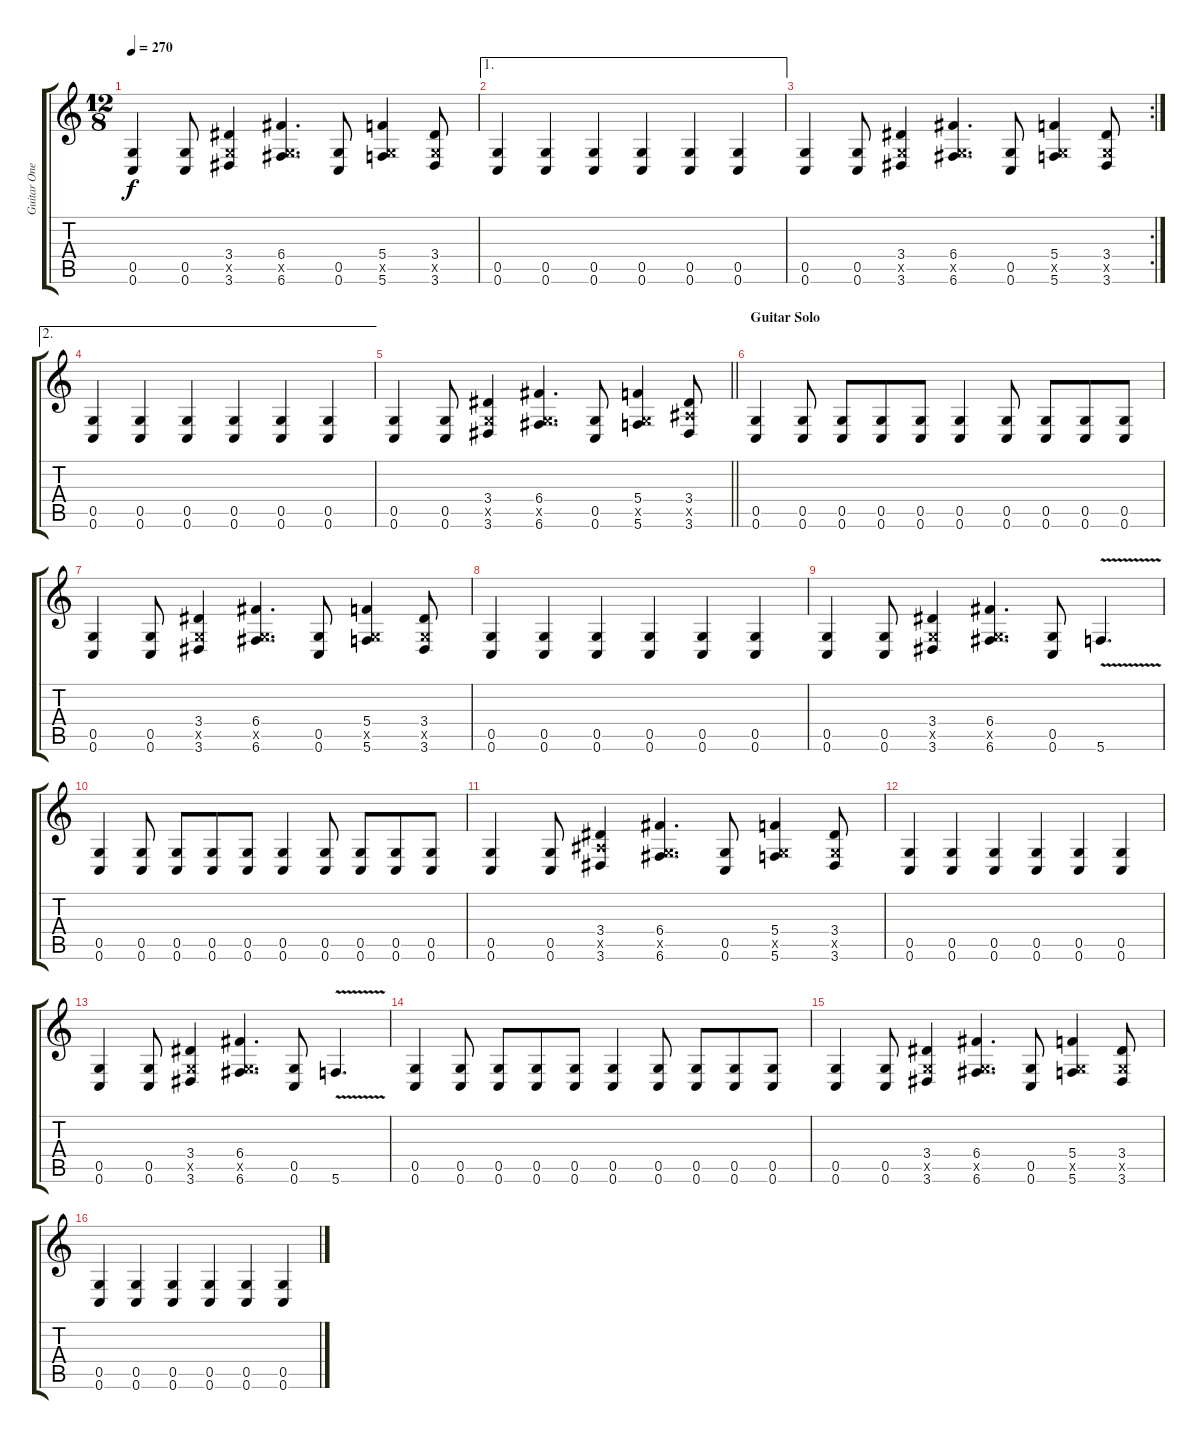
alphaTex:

\track ("Guitar One" "Guitar One") {instrument overdrivenguitar}
\staff {score tabs}
\tuning (D4 A3 F3 C3 G2 C2) {hide}
\ts (12 8)
\tempo 270
\clef g2
\ks c
(0.5 0.6).4{dy f} (0.5 0.6).8 (3.4 0.5{x} 3.6).4 (6.4 0.5{x} 6.6).4{d} (0.5 0.6).8 (5.4 0.5{x} 5.6).4 (3.4 0.5{x} 3.6).8 |
\ae 1
(0.5 0.6).4 (0.5 0.6).4 (0.5 0.6).4 (0.5 0.6).4 (0.5 0.6).4 (0.5 0.6).4 |
\rc 2
(0.5 0.6).4 (0.5 0.6).8 (3.4 0.5{x} 3.6).4 (6.4 0.5{x} 6.6).4{d} (0.5 0.6).8 (5.4 0.5{x} 5.6).4 (3.4 0.5{x} 3.6).8 |
\ae 2
(0.5 0.6).4 (0.5 0.6).4 (0.5 0.6).4 (0.5 0.6).4 (0.5 0.6).4 (0.5 0.6).4 |
\barLineRight lightlight
(0.5 0.6).4 (0.5 0.6).8 (3.4 0.5{x} 3.6).4 (6.4 0.5{x} 6.6).4{d} (0.5 0.6).8 (5.4 0.5{x} 5.6).4 (3.4 3.5{x} 3.6).8 |
\section ("" "Guitar Solo")
(0.5 0.6).4 (0.5 0.6).8 (0.5 0.6).8 (0.5 0.6).8 (0.5 0.6).8 (0.5 0.6).4 (0.5 0.6).8 (0.5 0.6).8 (0.5 0.6).8 (0.5 0.6).8 |
(0.5 0.6).4 (0.5 0.6).8 (3.4 0.5{x} 3.6).4 (6.4 0.5{x} 6.6).4{d} (0.5 0.6).8 (5.4 0.5{x} 5.6).4 (3.4 0.5{x} 3.6).8 |
(0.5 0.6).4 (0.5 0.6).4 (0.5 0.6).4 (0.5 0.6).4 (0.5 0.6).4 (0.5 0.6).4 |
(0.5 0.6).4 (0.5 0.6).8 (3.4 0.5{x} 3.6).4 (6.4 0.5{x} 6.6).4{d} (0.5 0.6).8 5.6{v}.4{d} |
(0.5 0.6).4 (0.5 0.6).8 (0.5 0.6).8 (0.5 0.6).8 (0.5 0.6).8 (0.5 0.6).4 (0.5 0.6).8 (0.5 0.6).8 (0.5 0.6).8 (0.5 0.6).8 |
(0.5 0.6).4 (0.5 0.6).8 (3.4 3.5{x} 3.6).4 (6.4 0.5{x} 6.6).4{d} (0.5 0.6).8 (5.4 0.5{x} 5.6).4 (3.4 0.5{x} 3.6).8 |
(0.5 0.6).4 (0.5 0.6).4 (0.5 0.6).4 (0.5 0.6).4 (0.5 0.6).4 (0.5 0.6).4 |
(0.5 0.6).4 (0.5 0.6).8 (3.4 0.5{x} 3.6).4 (6.4 0.5{x} 6.6).4{d} (0.5 0.6).8 5.6{v}.4{d} |
(0.5 0.6).4 (0.5 0.6).8 (0.5 0.6).8 (0.5 0.6).8 (0.5 0.6).8 (0.5 0.6).4 (0.5 0.6).8 (0.5 0.6).8 (0.5 0.6).8 (0.5 0.6).8 |
(0.5 0.6).4 (0.5 0.6).8 (3.4 0.5{x} 3.6).4 (6.4 0.5{x} 6.6).4{d} (0.5 0.6).8 (5.4 0.5{x} 5.6).4 (3.4 0.5{x} 3.6).8 |
(0.5 0.6).4 (0.5 0.6).4 (0.5 0.6).4 (0.5 0.6).4 (0.5 0.6).4 (0.5 0.6).4
